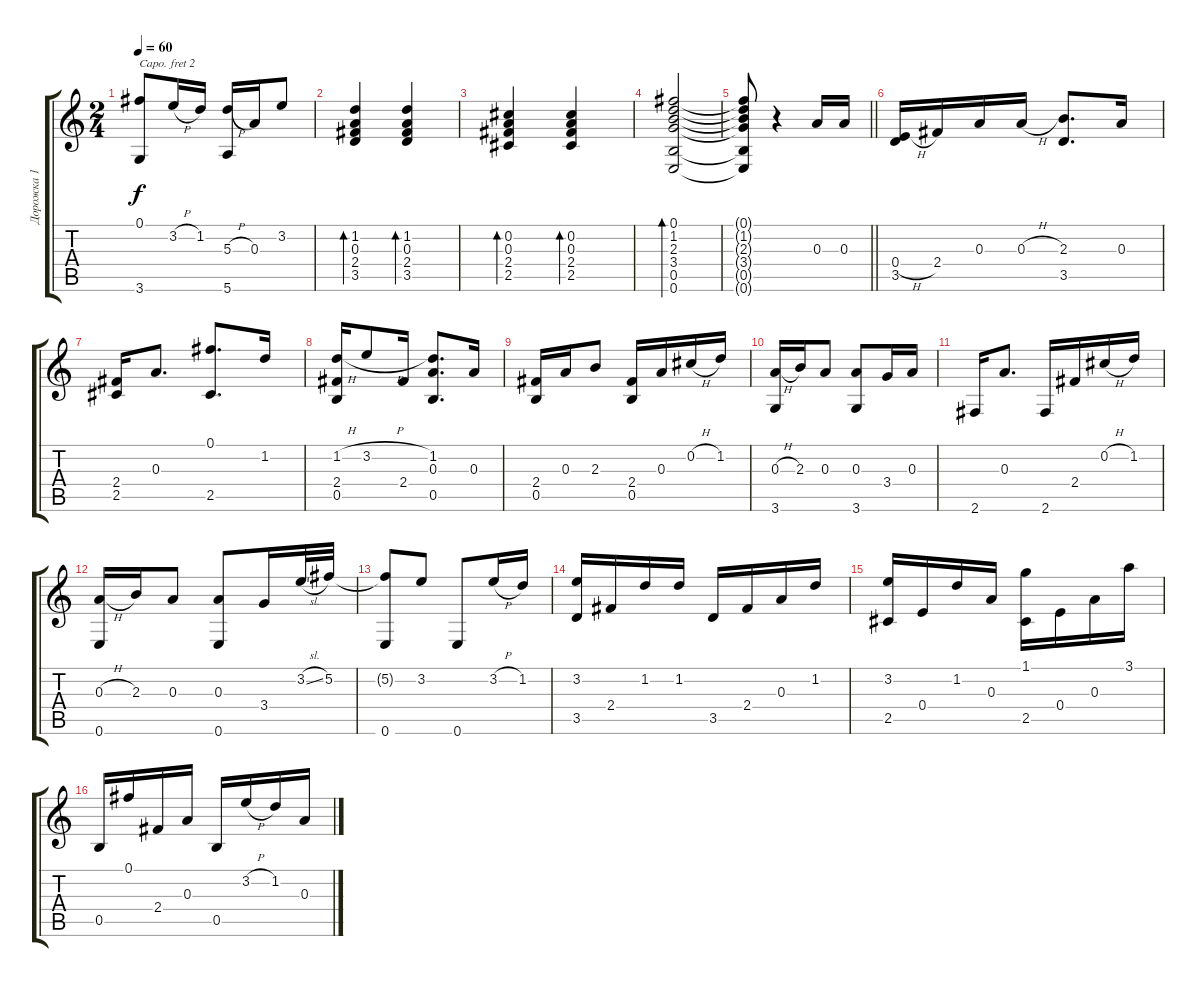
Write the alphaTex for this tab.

\track ("Дорожка 1" "Дорожка 1") {instrument acousticguitarsteel}
\staff {score tabs}
\capo 2
\tuning (E4 B3 G3 D3 A2 D2) {hide}
\ts (2 4)
\tempo 60
\clef g2
\ks c
(0.1 3.6).8{dy f} 3.2{h}.16 1.2.16 (5.3{h} 5.6).16 0.3.16 3.2.8 |
(1.2 0.3 2.4 3.5).4{bd 60} (1.2 0.3 2.4 3.5).4{bd 60} |
(0.2 0.3 2.4 2.5).4{bd 60} (0.2 0.3 2.4 2.5).4{bd 60} |
(0.1 1.2 2.3 3.4 0.5 0.6).2{bd 60} |
\barLineRight lightlight
(0.1{t} 1.2{t} 2.3{t} 3.4{t} 0.5{t} 0.6{t}).8 r.4 0.3.16 0.3.16 |
\section ("" "")
(0.4{h} 3.5).16 2.4.16 0.3.16 0.3{h}.16 (2.3 3.5).8{d} 0.3.16 |
(2.4 2.5).16 0.3.8{d} (0.1 2.5).8{d} 1.2.16 |
(1.2{h} 2.4 0.5).16 3.2{h}.8 2.4.16 (1.2 0.3 0.5).8{d} 0.3.16 |
(2.4 0.5).16 0.3.16 2.3.8 (2.4 0.5).16 0.3.16 0.2{h}.16 1.2.16 |
(0.3{h} 3.6).16 2.3.16 0.3.8 (0.3 3.6).8 3.4.16 0.3.16 |
2.6.16 0.3.8{d} 2.6.16 2.4.16 0.2{h}.16 1.2.16 |
(0.3{h} 0.6).16 2.3.16 0.3.8 (0.3 0.6).8 3.4.16 3.2{sl}.32 5.2.32 |
(5.2{t} 0.6).8 3.2.8 0.6.8 3.2{h}.16 1.2.16 |
(3.2 3.5).16 2.4.16 1.2.16 1.2.16 3.5.16 2.4.16 0.3.16 1.2.16 |
(3.2 2.5).16 0.4.16 1.2.16 0.3.16 (1.1 2.5).16 0.4.16 0.3.16 3.1.16 |
0.5.16 0.1.16 2.4.16 0.3.16 0.5.16 3.2{h}.16 1.2.16 0.3.16
